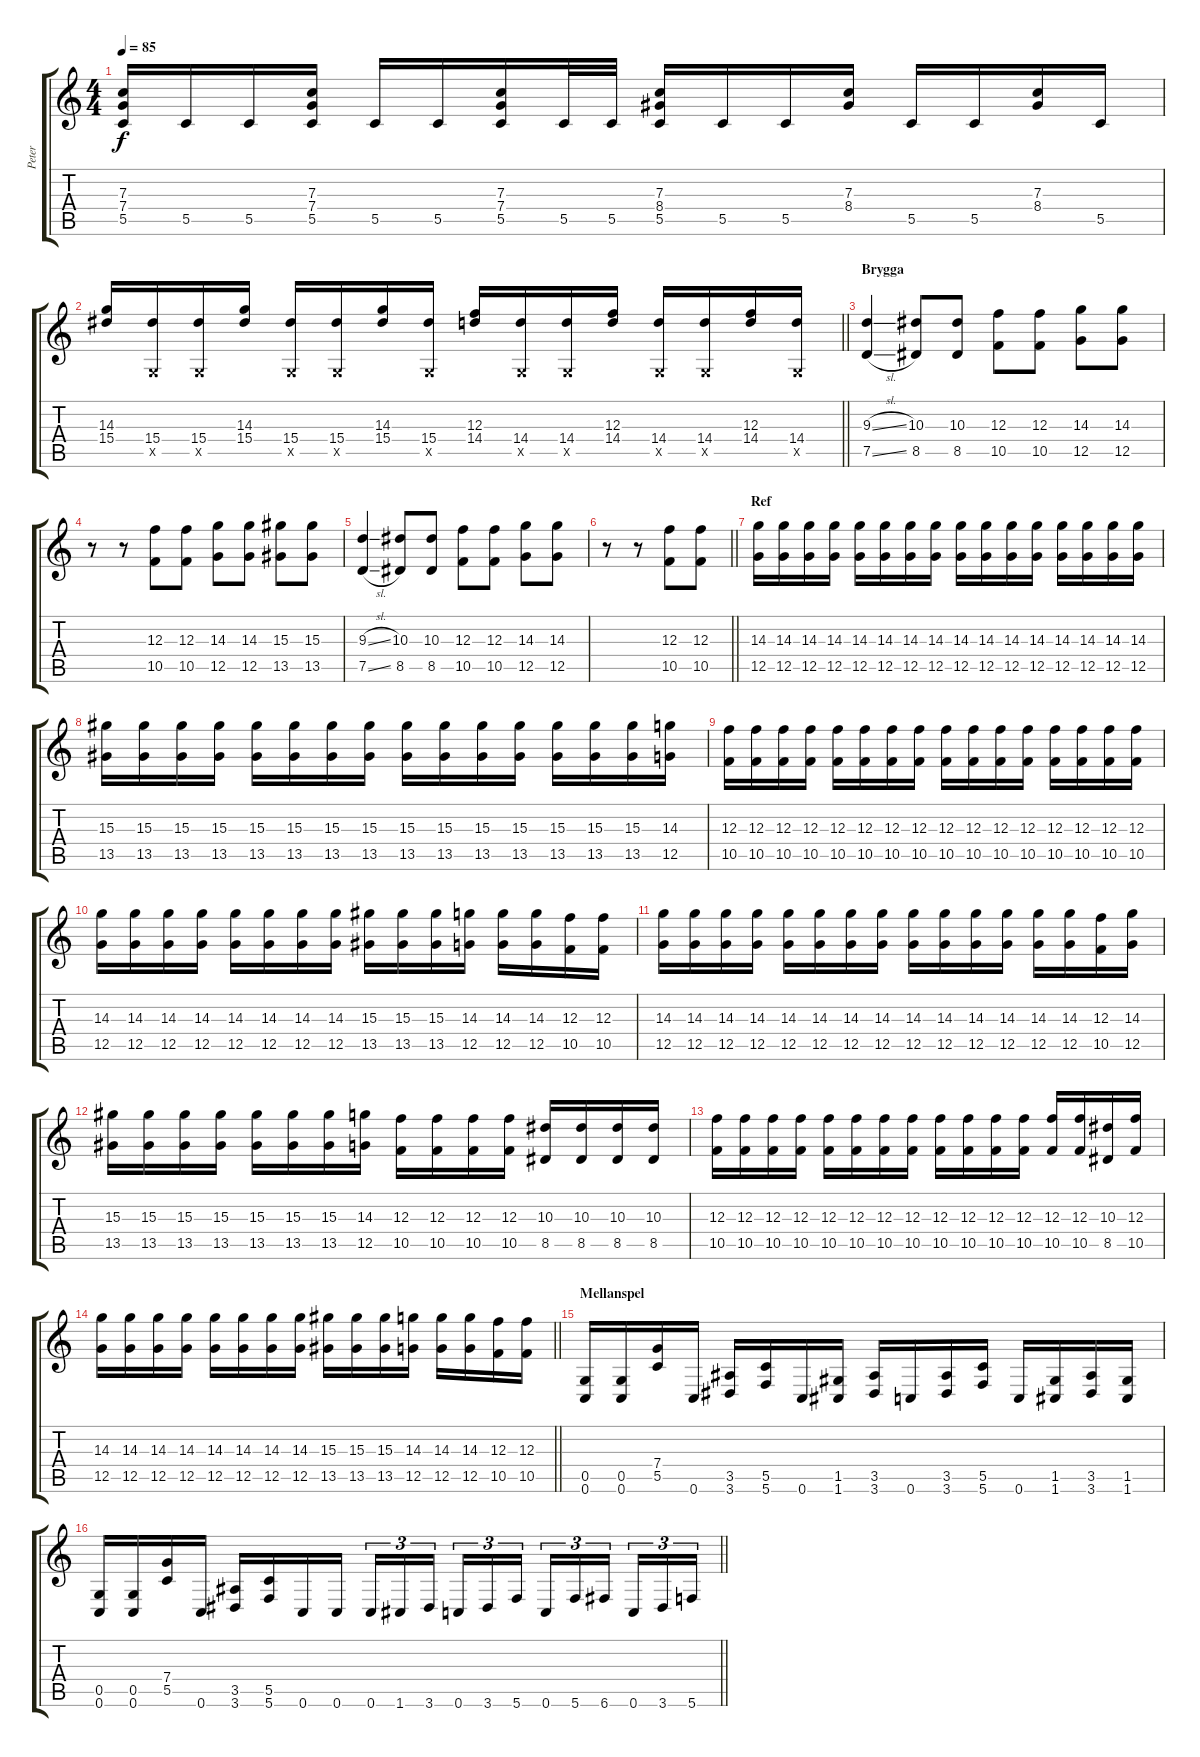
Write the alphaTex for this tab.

\track ("Peter" "Peter") {instrument distortionguitar}
\staff {score tabs}
\tuning (D4 A3 F3 C3 G2 C2) {hide}
\ts (4 4)
\tempo 85
\clef g2
\ks c
(7.3 7.4 5.5).16{dy f} 5.5.16 5.5.16 (7.3 7.4 5.5).16 5.5.16 5.5.16 (7.3 7.4 5.5).16 5.5.32 5.5.32 (7.3 8.4 5.5).16 5.5.16 5.5.16 (7.3 8.4).16 5.5.16 5.5.16 (7.3 8.4).16 5.5.16 |
\barLineRight lightlight
(14.3 15.4).16 (15.4 0.5{x}).16 (15.4 0.5{x}).16 (14.3 15.4).16 (15.4 0.5{x}).16 (15.4 0.5{x}).16 (14.3 15.4).16 (15.4 0.5{x}).16 (12.3 14.4).16 (14.4 0.5{x}).16 (14.4 0.5{x}).16 (12.3 14.4).16 (14.4 0.5{x}).16 (14.4 0.5{x}).16 (12.3 14.4).16 (14.4 0.5{x}).16 |
\section ("" "Brygga")
(9.3{sl} 7.5{sl}).4 (10.3 8.5).8 (10.3 8.5).8 (12.3 10.5).8 (12.3 10.5).8 (14.3 12.5).8 (14.3 12.5).8 |
r.8 r.8 (12.3 10.5).8 (12.3 10.5).8 (14.3 12.5).8 (14.3 12.5).8 (15.3 13.5).8 (15.3 13.5).8 |
(9.3{sl} 7.5{sl}).4 (10.3 8.5).8 (10.3 8.5).8 (12.3 10.5).8 (12.3 10.5).8 (14.3 12.5).8 (14.3 12.5).8 |
\barLineRight lightlight
r.8 r.8 (12.3 10.5).8 (12.3 10.5).8 |
\section ("" "Ref")
(14.3 12.5).16 (14.3 12.5).16 (14.3 12.5).16 (14.3 12.5).16 (14.3 12.5).16 (14.3 12.5).16 (14.3 12.5).16 (14.3 12.5).16 (14.3 12.5).16 (14.3 12.5).16 (14.3 12.5).16 (14.3 12.5).16 (14.3 12.5).16 (14.3 12.5).16 (14.3 12.5).16 (14.3 12.5).16 |
(15.3 13.5).16 (15.3 13.5).16 (15.3 13.5).16 (15.3 13.5).16 (15.3 13.5).16 (15.3 13.5).16 (15.3 13.5).16 (15.3 13.5).16 (15.3 13.5).16 (15.3 13.5).16 (15.3 13.5).16 (15.3 13.5).16 (15.3 13.5).16 (15.3 13.5).16 (15.3 13.5).16 (14.3 12.5).16 |
(12.3 10.5).16 (12.3 10.5).16 (12.3 10.5).16 (12.3 10.5).16 (12.3 10.5).16 (12.3 10.5).16 (12.3 10.5).16 (12.3 10.5).16 (12.3 10.5).16 (12.3 10.5).16 (12.3 10.5).16 (12.3 10.5).16 (12.3 10.5).16 (12.3 10.5).16 (12.3 10.5).16 (12.3 10.5).16 |
(14.3 12.5).16 (14.3 12.5).16 (14.3 12.5).16 (14.3 12.5).16 (14.3 12.5).16 (14.3 12.5).16 (14.3 12.5).16 (14.3 12.5).16 (15.3 13.5).16 (15.3 13.5).16 (15.3 13.5).16 (14.3 12.5).16 (14.3 12.5).16 (14.3 12.5).16 (12.3 10.5).16 (12.3 10.5).16 |
(14.3 12.5).16 (14.3 12.5).16 (14.3 12.5).16 (14.3 12.5).16 (14.3 12.5).16 (14.3 12.5).16 (14.3 12.5).16 (14.3 12.5).16 (14.3 12.5).16 (14.3 12.5).16 (14.3 12.5).16 (14.3 12.5).16 (14.3 12.5).16 (14.3 12.5).16 (12.3 10.5).16 (14.3 12.5).16 |
(15.3 13.5).16 (15.3 13.5).16 (15.3 13.5).16 (15.3 13.5).16 (15.3 13.5).16 (15.3 13.5).16 (15.3 13.5).16 (14.3 12.5).16 (12.3 10.5).16 (12.3 10.5).16 (12.3 10.5).16 (12.3 10.5).16 (10.3 8.5).16 (10.3 8.5).16 (10.3 8.5).16 (10.3 8.5).16 |
(12.3 10.5).16 (12.3 10.5).16 (12.3 10.5).16 (12.3 10.5).16 (12.3 10.5).16 (12.3 10.5).16 (12.3 10.5).16 (12.3 10.5).16 (12.3 10.5).16 (12.3 10.5).16 (12.3 10.5).16 (12.3 10.5).16 (12.3 10.5).16 (12.3 10.5).16 (10.3 8.5).16 (12.3 10.5).16 |
\barLineRight lightlight
(14.3 12.5).16 (14.3 12.5).16 (14.3 12.5).16 (14.3 12.5).16 (14.3 12.5).16 (14.3 12.5).16 (14.3 12.5).16 (14.3 12.5).16 (15.3 13.5).16 (15.3 13.5).16 (15.3 13.5).16 (14.3 12.5).16 (14.3 12.5).16 (14.3 12.5).16 (12.3 10.5).16 (12.3 10.5).16 |
\section ("" "Mellanspel")
(0.5 0.6).16 (0.5 0.6).16 (7.4 5.5).16 0.6.16 (3.5 3.6).16 (5.5 5.6).16 0.6.16 (1.5 1.6).16 (3.5 3.6).16 0.6.16 (3.5 3.6).16 (5.5 5.6).16 0.6.16 (1.5 1.6).16 (3.5 3.6).16 (1.5 1.6).16 |
\barLineRight lightlight
(0.5 0.6).16 (0.5 0.6).16 (7.4 5.5).16 0.6.16 (3.5 3.6).16 (5.5 5.6).16 0.6.16 0.6.16 0.6.16{tu (3 2)} 1.6.16{tu (3 2)} 3.6.16{tu (3 2) beam splitsecondary} 0.6.16{tu (3 2)} 3.6.16{tu (3 2)} 5.6.16{tu (3 2)} 0.6.16{tu (3 2)} 5.6.16{tu (3 2)} 6.6.16{tu (3 2) beam splitsecondary} 0.6.16{tu (3 2)} 3.6.16{tu (3 2)} 5.6.16{tu (3 2)}
